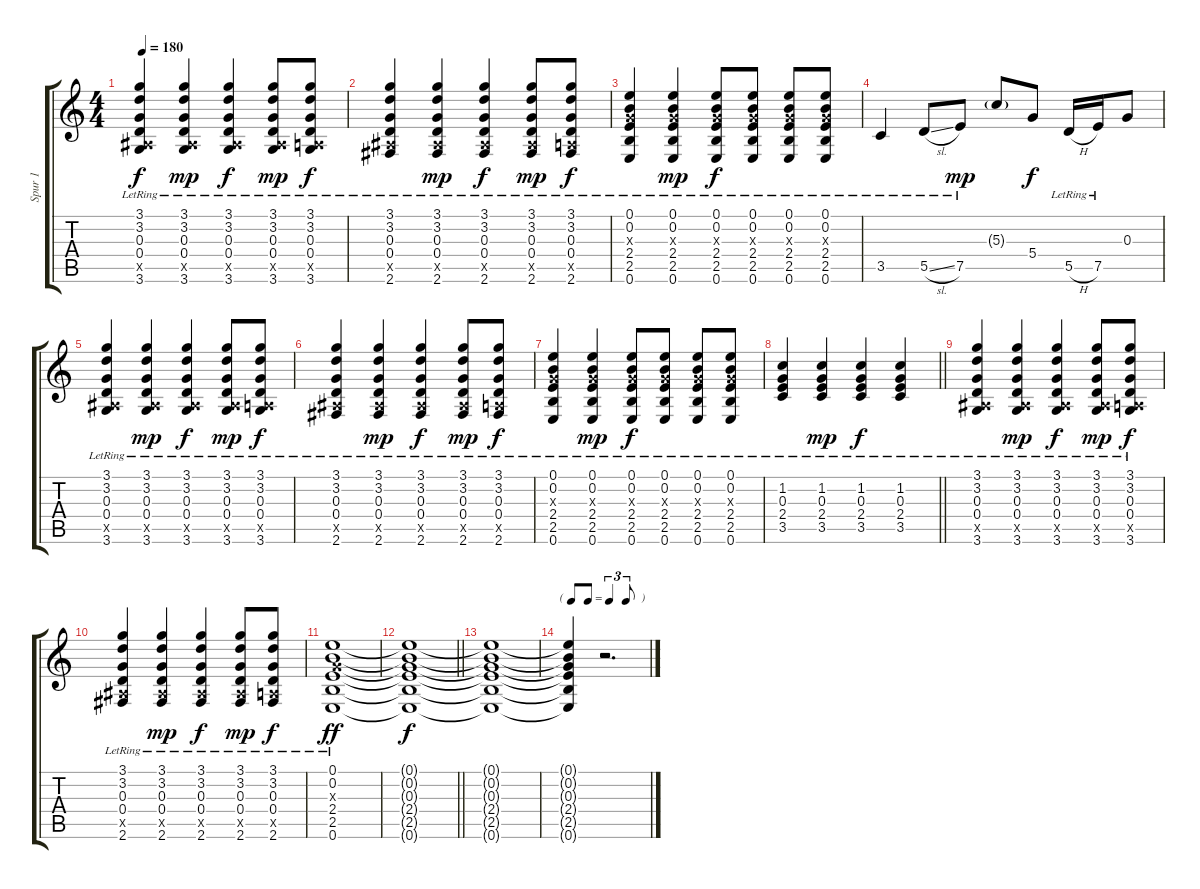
\track ("Spur 1" "Spur 1") {instrument overdrivenguitar}
\staff {score tabs}
\tuning (E4 B3 G3 D3 A2 E2) {hide}
\ts (4 4)
\tempo 180
\clef g2
\ks c
(3.1 3.2 0.3 0.4 1.5{x} 3.6{lr}).4{dy f} (3.1 3.2 0.3 0.4 1.5{x} 3.6{lr}).4{dy mp} (3.1 3.2 0.3 0.4 1.5{x} 3.6{lr}).4{dy f} (3.1 3.2 0.3 0.4 1.5{x} 3.6{lr}).8{dy mp} (3.1 3.2 0.3 0.4 0.5{x} 3.6{lr}).8{dy f} |
(3.1 3.2 0.3 0.4 1.5{x} 2.6{lr}).4 (3.1 3.2 0.3 0.4 1.5{x} 2.6{lr}).4{dy mp} (3.1 3.2 0.3 0.4 1.5{x} 2.6{lr}).4{dy f} (3.1 3.2 0.3 0.4 1.5{x} 2.6{lr}).8{dy mp} (3.1 3.2 0.3 0.4 0.5{x} 2.6{lr}).8{dy f} |
(0.1 0.2 0.3{x} 2.4 2.5{lr} 0.6{lr}).4 (0.1 0.2 0.3{x} 2.4 2.5{lr} 0.6{lr}).4{dy mp} (0.1 0.2 0.3{x} 2.4 2.5{lr} 0.6{lr}).8{dy f} (0.1 0.2 0.3{x} 2.4 2.5{lr} 0.6{lr}).8 (0.1 0.2 0.3{x} 2.4 2.5{lr} 0.6{lr}).8 (0.1 0.2 0.3{x} 2.4 2.5{lr} 0.6{lr}).8 |
3.5{lr}.4 5.5{sl lr}.8{volume 13} 7.5{lr}.8{dy mp} 5.3{g}.8 5.4.8{dy f} 5.5{h lr}.16 7.5{lr}.16 0.3.8 |
(3.1 3.2 0.3 0.4 1.5{x} 3.6{lr}).4 (3.1 3.2 0.3 0.4 1.5{x} 3.6{lr}).4{dy mp} (3.1 3.2 0.3 0.4 1.5{x} 3.6{lr}).4{dy f} (3.1 3.2 0.3 0.4 1.5{x} 3.6{lr}).8{dy mp} (3.1 3.2 0.3 0.4 0.5{x} 3.6{lr}).8{dy f} |
(3.1 3.2 0.3 0.4 1.5{x} 2.6{lr}).4 (3.1 3.2 0.3 0.4 1.5{x} 2.6{lr}).4{dy mp} (3.1 3.2 0.3 0.4 1.5{x} 2.6{lr}).4{dy f} (3.1 3.2 0.3 0.4 1.5{x} 2.6{lr}).8{dy mp} (3.1 3.2 0.3 0.4 0.5{x} 2.6{lr}).8{dy f} |
(0.1 0.2 0.3{x} 2.4 2.5{lr} 0.6{lr}).4 (0.1 0.2 0.3{x} 2.4 2.5{lr} 0.6{lr}).4{dy mp} (0.1 0.2 0.3{x} 2.4 2.5{lr} 0.6{lr}).8{dy f} (0.1 0.2 0.3{x} 2.4 2.5{lr} 0.6{lr}).8 (0.1 0.2 0.3{x} 2.4 2.5{lr} 0.6{lr}).8 (0.1 0.2 0.3{x} 2.4 2.5{lr} 0.6{lr}).8 |
\barLineRight lightlight
(1.2 0.3 2.4 3.5{lr}).4 (1.2 0.3 2.4 3.5{lr}).4{dy mp} (1.2 0.3 2.4 3.5{lr}).4{dy f} (1.2 0.3 2.4 3.5{lr}).4 |
(3.1 3.2 0.3 0.4 1.5{x} 3.6{lr}).4 (3.1 3.2 0.3 0.4 1.5{x} 3.6{lr}).4{dy mp} (3.1 3.2 0.3 0.4 1.5{x} 3.6{lr}).4{dy f} (3.1 3.2 0.3 0.4 1.5{x} 3.6{lr}).8{dy mp} (3.1 3.2 0.3 0.4 0.5{x} 3.6{lr}).8{dy f} |
(3.1 3.2 0.3 0.4 1.5{x} 2.6{lr}).4 (3.1 3.2 0.3 0.4 1.5{x} 2.6{lr}).4{dy mp} (3.1 3.2 0.3 0.4 1.5{x} 2.6{lr}).4{dy f} (3.1 3.2 0.3 0.4 1.5{x} 2.6{lr}).8{dy mp} (3.1 3.2 0.3 0.4 0.5{x} 2.6{lr}).8{dy f} |
(0.1 0.2 0.3{x} 2.4 2.5{lr} 0.6{lr}).1{dy ff} |
\barLineRight lightlight
(0.1{t} 0.2{t} 0.3{t} 2.4{t} 2.5{t} 0.6{t}).1{dy f} |
(0.1{t} 0.2{t} 0.3{t} 2.4{t} 2.5{t} 0.6{t}).1 |
\tf triplet8th
(0.1{t} 0.2{t} 0.3{t} 2.4{t} 2.5{t} 0.6{t}).4 r.2{d}
